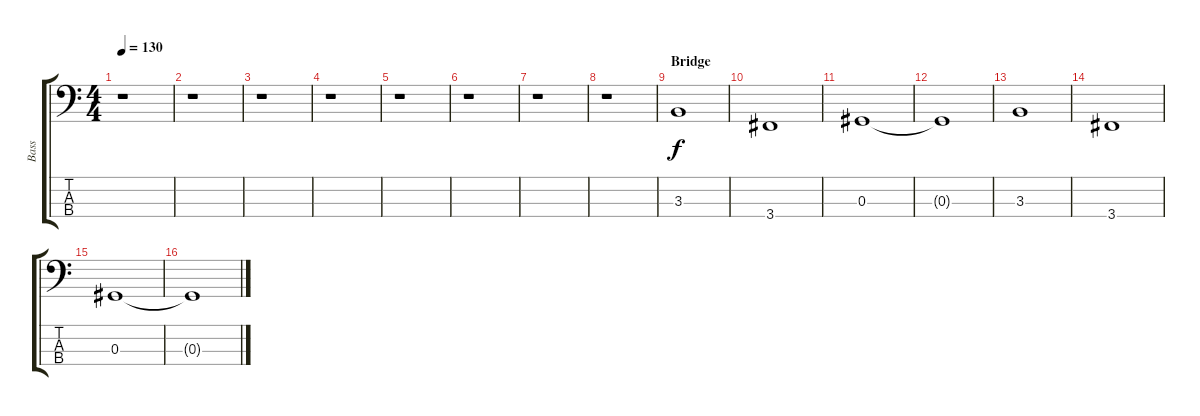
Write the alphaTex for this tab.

\track ("Bass" "Bass") {instrument electricbassfinger}
\staff {score tabs}
\tuning (Gb2 Db2 Ab1 Eb1) {hide}
\ts (4 4)
\tempo 130
\clef f4
\ks c
r.1{dy f} |
r.1 |
r.1 |
r.1 |
r.1 |
r.1 |
r.1 |
r.1 |
\section ("" "Bridge")
3.3.1 |
3.4.1 |
0.3.1 |
0.3{t}.1 |
3.3.1 |
3.4.1 |
0.3.1 |
0.3{t}.1
